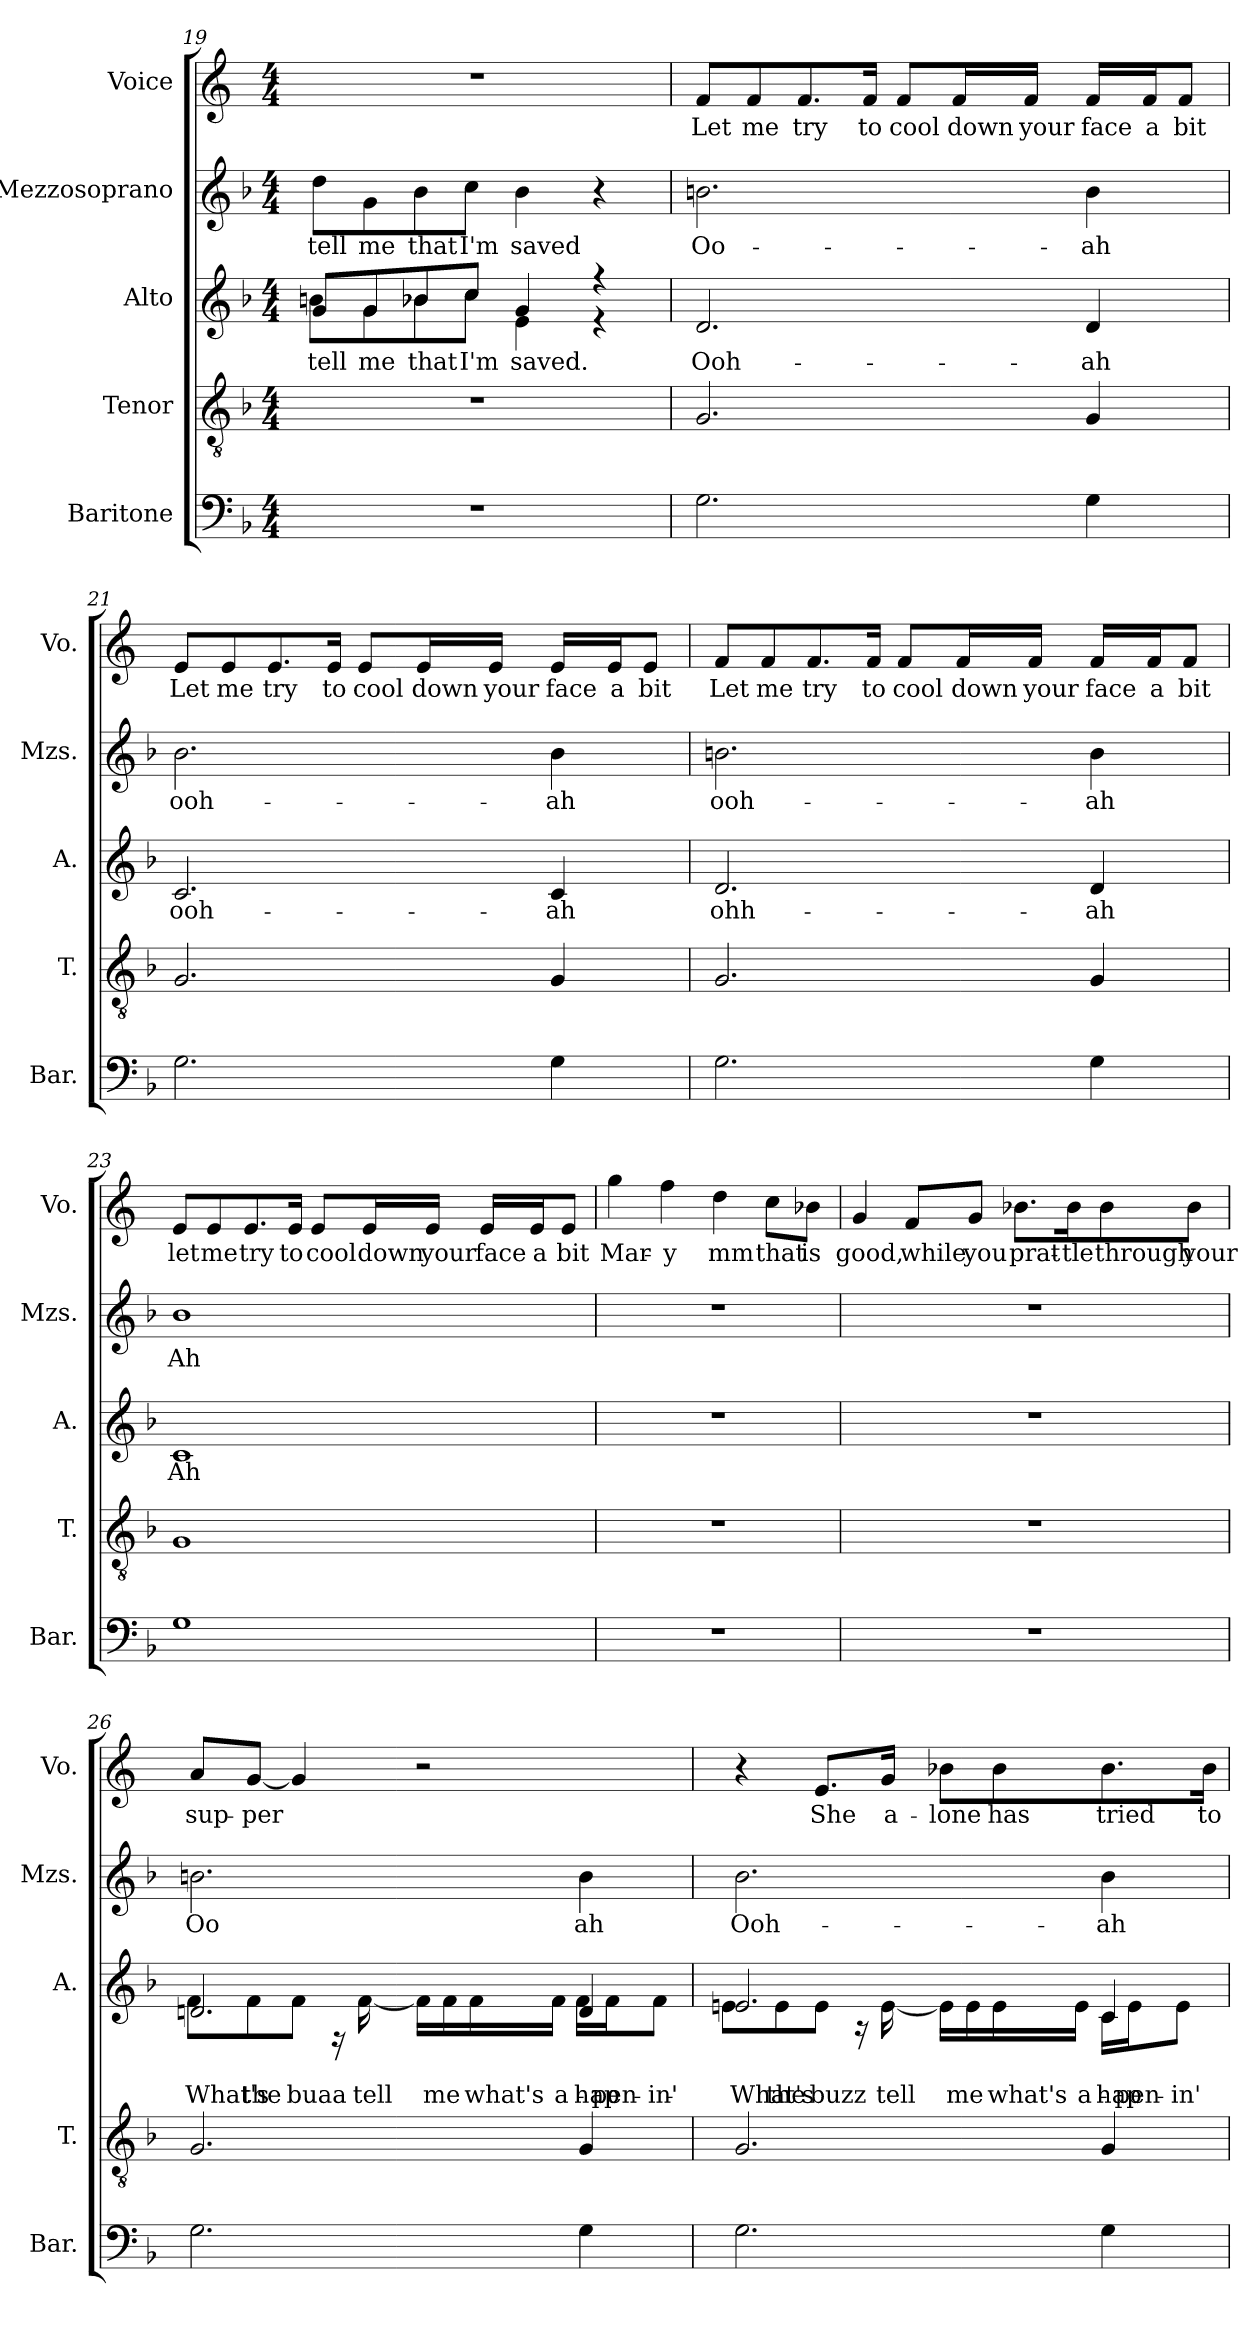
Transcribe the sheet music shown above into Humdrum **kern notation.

**kern	**kern	**kern	**text	**text	**kern	**text	**kern	**text
*part5	*part4	*part3	*part3	*part3	*part2	*part2	*part1	*part1
*staff5	*staff4	*staff3	*staff3	*staff3	*staff2	*staff2	*staff1	*staff1
*I"Baritone	*I"Tenor	*I"Alto	*	*	*I"Mezzosoprano	*	*I"Voice	*
*I'Bar.	*I'T.	*I'A.	*	*	*I'Mzs.	*	*I'Vo.	*
*clefF4	*clefGv2	*clefG2	*	*	*clefG2	*	*clefG2	*
*k[b-]	*k[b-]	*k[b-]	*	*	*k[b-]	*	*k[]	*
*F:	*F:	*F:	*	*	*F:	*	*C:	*
*M4/4	*M4/4	*M4/4	*	*	*M4/4	*	*M4/4	*
=19	=19	=19	=19	=19	=19	=19	=19	=19
*	*	*^	*	*	*	*	*	*
1r	1r	8g/L	8bn\L	tell	.	8dd\L	tell	1r	.
.	.	8g/	8g\	me	.	8g\	me	.	.
.	.	8b-X/	8b-\	that	.	8b-\	that	.	.
.	.	8cc/J	8cc\J	I'm	.	8cc\J	I'm	.	.
.	.	4e\	4g/	saved.	.	4b-\	saved	.	.
.	.	4r	4r	.	.	4r	.	.	.
*	*	*v	*v	*	*	*	*	*	*
!!LO:LB:g=z
=20	=20	=20	=20	=20	=20	=20	=20	=20
2.G\	2.G/	2.d/	Ooh-	.	2.bn\	Oo-	8f/L	Let
.	.	.	.	.	.	.	8f/	me
.	.	.	.	.	.	.	8.f/	try
.	.	.	.	.	.	.	16f/Jk	to
.	.	.	.	.	.	.	8f/L	cool
.	.	.	.	.	.	.	16f/L	down
.	.	.	.	.	.	.	16f/JJ	your
4G\	4G/	4d/	-ah	.	4b\	-ah	16f/LL	face
.	.	.	.	.	.	.	16f/J	a
.	.	.	.	.	.	.	8f/J	bit
!!LO:PB:g=z
=21	=21	=21	=21	=21	=21	=21	=21	=21
2.G\	2.G/	2.c/	ooh-	.	2.b-\	ooh-	8e/L	Let
.	.	.	.	.	.	.	8e/	me
.	.	.	.	.	.	.	8.e/	try
.	.	.	.	.	.	.	16e/Jk	to
.	.	.	.	.	.	.	8e/L	cool
.	.	.	.	.	.	.	16e/L	down
.	.	.	.	.	.	.	16e/JJ	your
4G\	4G/	4c/	-ah	.	4b-\	-ah	16e/LL	face
.	.	.	.	.	.	.	16e/J	a
.	.	.	.	.	.	.	8e/J	bit
!!LO:LB:g=z
=22	=22	=22	=22	=22	=22	=22	=22	=22
2.G\	2.G/	2.d/	ohh-	.	2.bn\	ooh-	8f/L	Let
.	.	.	.	.	.	.	8f/	me
.	.	.	.	.	.	.	8.f/	try
.	.	.	.	.	.	.	16f/Jk	to
.	.	.	.	.	.	.	8f/L	cool
.	.	.	.	.	.	.	16f/L	down
.	.	.	.	.	.	.	16f/JJ	your
4G\	4G/	4d/	-ah	.	4b\	-ah	16f/LL	face
.	.	.	.	.	.	.	16f/J	a
.	.	.	.	.	.	.	8f/J	bit
!!LO:PB:g=z
=23	=23	=23	=23	=23	=23	=23	=23	=23
1G	1G	1c	Ah	.	1b-	Ah	8e/L	let
.	.	.	.	.	.	.	8e/	me
.	.	.	.	.	.	.	8.e/	try
.	.	.	.	.	.	.	16e/Jk	to
.	.	.	.	.	.	.	8e/L	cool
.	.	.	.	.	.	.	16e/L	down
.	.	.	.	.	.	.	16e/JJ	your
.	.	.	.	.	.	.	16e/LL	face
.	.	.	.	.	.	.	16e/J	a
.	.	.	.	.	.	.	8e/J	bit
=24	=24	=24	=24	=24	=24	=24	=24	=24
1r	1r	1r	.	.	1r	.	4gg\	Mar-
.	.	.	.	.	.	.	4ff\	-y
.	.	.	.	.	.	.	4dd\	mm
.	.	.	.	.	.	.	8cc\L	that
.	.	.	.	.	.	.	8b-X\J	is
!!LO:LB:g=z
=25	=25	=25	=25	=25	=25	=25	=25	=25
1r	1r	1r	.	.	1r	.	4g/	good,
.	.	.	.	.	.	.	8f/L	while
.	.	.	.	.	.	.	8g/J	you
.	.	.	.	.	.	.	8.b-X\L	prat-
.	.	.	.	.	.	.	16b-\K	-tle
.	.	.	.	.	.	.	8b-\	through
.	.	.	.	.	.	.	8b-\J	your
!!LO:PB:g=z
=26	=26	=26	=26	=26	=26	=26	=26	=26
*	*	*^	*	*	*	*	*	*
2.G\	2.G/	2.dn/	8f\L	.	What's	2.bn\	Oo	8a/L	sup-
.	.	.	8f\	.	the	.	.	[8g/J	-per
.	.	.	8f\J	.	buaa	.	.	4g/]	.
.	.	.	16r	.	.	.	.	.	.
.	.	.	[16f\	.	tell	.	.	.	.
.	.	.	16f\LL]	.	.	.	.	2r	.
.	.	.	16f\	.	me	.	.	.	.
.	.	.	16f\	.	what's	.	.	.	.
.	.	.	16f\JJ	.	a-	.	.	.	.
4G\	4G/	4d/	16f\LL	.	-hap-	4b\	ah	.	.
.	.	.	16f\J	.	-pen-	.	.	.	.
.	.	.	8f\J	.	-in'	.	.	.	.
!!LO:LB:g=z
=27	=27	=27	=27	=27	=27	=27	=27	=27	=27
2.G\	2.G/	2.en/	8e\L	.	What's	2.b-\	Ooh-	4r	.
.	.	.	8e\	.	the	.	.	.	.
.	.	.	8e\J	.	buzz	.	.	8.e/L	She
.	.	.	16r	.	.	.	.	.	.
.	.	.	[16e\	.	tell	.	.	16g/Jk	a-
.	.	.	16e\LL]	.	.	.	.	8b-X\L	-lone
.	.	.	16e\	.	me	.	.	.	.
.	.	.	16e\	.	what's	.	.	8b-\	has
.	.	.	16e\JJ	.	a-	.	.	.	.
4G\	4G/	4c/	16c\LL	.	-hap-	4b-\	-ah	8.b-\	tried
.	.	.	16e\J	.	-pen-	.	.	.	.
.	.	.	8e\J	.	-in'	.	.	.	.
.	.	.	.	.	.	.	.	16b-\Jk	to
*	*	*v	*v	*	*	*	*	*	*
=	=	=	=	=	=	=	=	=
*-	*-	*-	*-	*-	*-	*-	*-	*-
